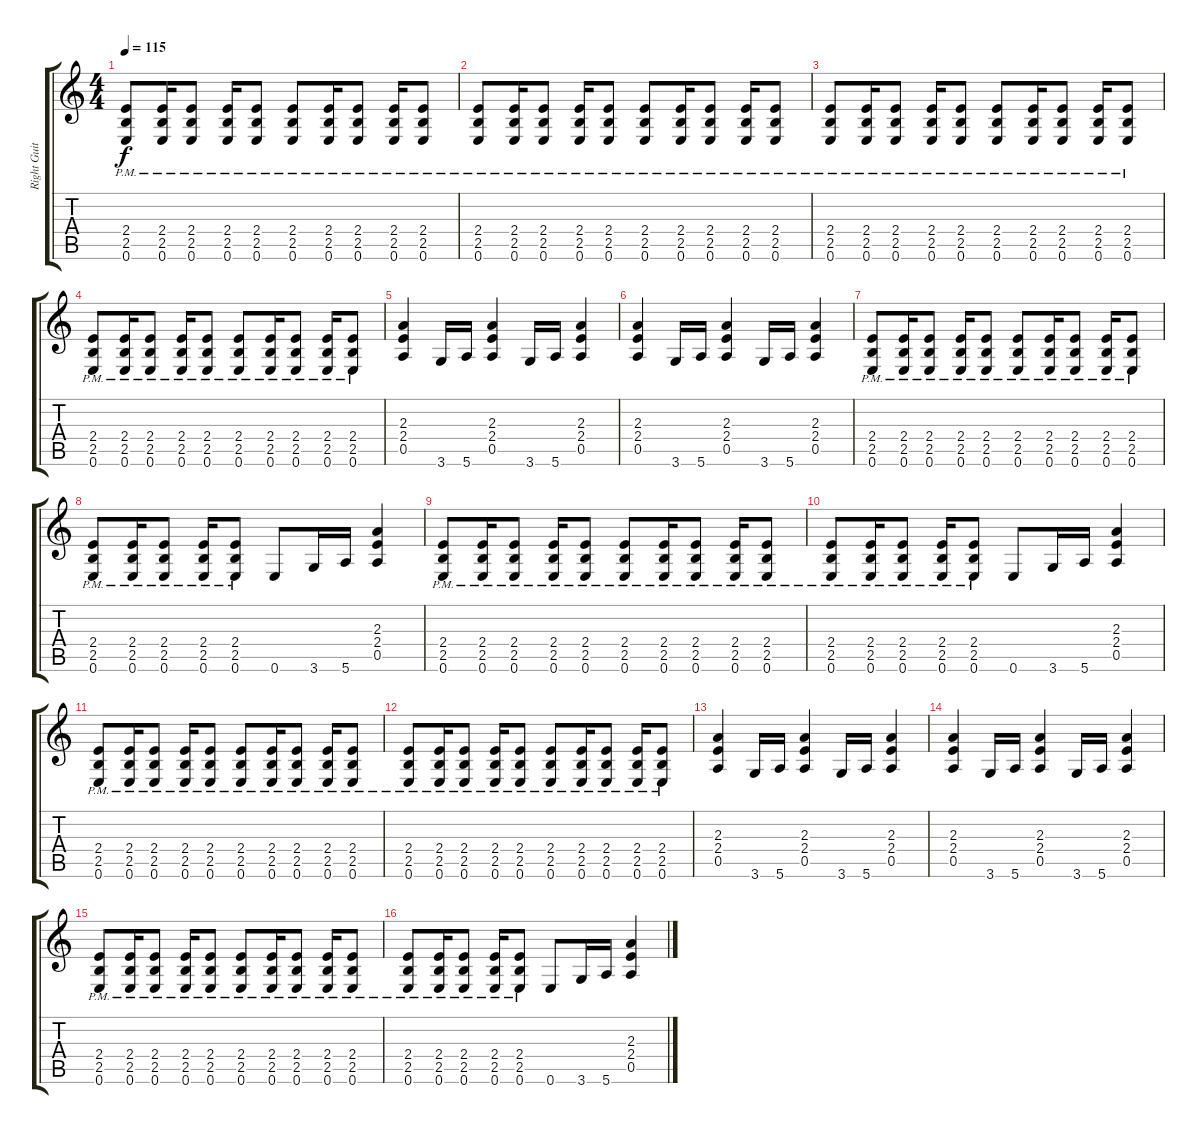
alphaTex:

\track ("Right Guitar" "Right Guit") {instrument distortionguitar}
\staff {score tabs}
\tuning (E4 B3 G3 D3 A2 E2) {hide}
\ts (4 4)
\section ("" "")
\tempo 115
\clef g2
\ks c
(2.4{pm} 2.5{pm} 0.6{pm}).8{dy f} (2.4{pm} 2.5{pm} 0.6{pm}).16 (2.4{pm} 2.5{pm} 0.6{pm}).8 (2.4{pm} 2.5{pm} 0.6{pm}).16 (2.4{pm} 2.5{pm} 0.6{pm}).8 (2.4{pm} 2.5{pm} 0.6{pm}).8 (2.4{pm} 2.5{pm} 0.6{pm}).16 (2.4{pm} 2.5{pm} 0.6{pm}).8 (2.4{pm} 2.5{pm} 0.6{pm}).16 (2.4{pm} 2.5{pm} 0.6{pm}).8 |
(2.4{pm} 2.5{pm} 0.6{pm}).8 (2.4{pm} 2.5{pm} 0.6{pm}).16 (2.4{pm} 2.5{pm} 0.6{pm}).8 (2.4{pm} 2.5{pm} 0.6{pm}).16 (2.4{pm} 2.5{pm} 0.6{pm}).8 (2.4{pm} 2.5{pm} 0.6{pm}).8 (2.4{pm} 2.5{pm} 0.6{pm}).16 (2.4{pm} 2.5{pm} 0.6{pm}).8 (2.4{pm} 2.5{pm} 0.6{pm}).16 (2.4{pm} 2.5{pm} 0.6{pm}).8 |
(2.4{pm} 2.5{pm} 0.6{pm}).8 (2.4{pm} 2.5{pm} 0.6{pm}).16 (2.4{pm} 2.5{pm} 0.6{pm}).8 (2.4{pm} 2.5{pm} 0.6{pm}).16 (2.4{pm} 2.5{pm} 0.6{pm}).8 (2.4{pm} 2.5{pm} 0.6{pm}).8 (2.4{pm} 2.5{pm} 0.6{pm}).16 (2.4{pm} 2.5{pm} 0.6{pm}).8 (2.4{pm} 2.5{pm} 0.6{pm}).16 (2.4{pm} 2.5{pm} 0.6{pm}).8 |
(2.4{pm} 2.5{pm} 0.6{pm}).8 (2.4{pm} 2.5{pm} 0.6{pm}).16 (2.4{pm} 2.5{pm} 0.6{pm}).8 (2.4{pm} 2.5{pm} 0.6{pm}).16 (2.4{pm} 2.5{pm} 0.6{pm}).8 (2.4{pm} 2.5{pm} 0.6{pm}).8 (2.4{pm} 2.5{pm} 0.6{pm}).16 (2.4{pm} 2.5{pm} 0.6{pm}).8 (2.4{pm} 2.5{pm} 0.6{pm}).16 (2.4{pm} 2.5{pm} 0.6{pm}).8 |
(2.3 2.4 0.5).4 3.6.16 5.6.16 (2.3 2.4 0.5).4 3.6.16 5.6.16 (2.3 2.4 0.5).4 |
(2.3 2.4 0.5).4 3.6.16 5.6.16 (2.3 2.4 0.5).4 3.6.16 5.6.16 (2.3 2.4 0.5).4 |
(2.4{pm} 2.5{pm} 0.6{pm}).8 (2.4{pm} 2.5{pm} 0.6{pm}).16 (2.4{pm} 2.5{pm} 0.6{pm}).8 (2.4{pm} 2.5{pm} 0.6{pm}).16 (2.4{pm} 2.5{pm} 0.6{pm}).8 (2.4{pm} 2.5{pm} 0.6{pm}).8 (2.4{pm} 2.5{pm} 0.6{pm}).16 (2.4{pm} 2.5{pm} 0.6{pm}).8 (2.4{pm} 2.5{pm} 0.6{pm}).16 (2.4{pm} 2.5{pm} 0.6{pm}).8 |
(2.4{pm} 2.5{pm} 0.6{pm}).8 (2.4{pm} 2.5{pm} 0.6{pm}).16 (2.4{pm} 2.5{pm} 0.6{pm}).8 (2.4{pm} 2.5{pm} 0.6{pm}).16 (2.4{pm} 2.5{pm} 0.6{pm}).8 0.6.8 3.6.16 5.6.16 (2.3 2.4 0.5).4 |
(2.4{pm} 2.5{pm} 0.6{pm}).8 (2.4{pm} 2.5{pm} 0.6{pm}).16 (2.4{pm} 2.5{pm} 0.6{pm}).8 (2.4{pm} 2.5{pm} 0.6{pm}).16 (2.4{pm} 2.5{pm} 0.6{pm}).8 (2.4{pm} 2.5{pm} 0.6{pm}).8 (2.4{pm} 2.5{pm} 0.6{pm}).16 (2.4{pm} 2.5{pm} 0.6{pm}).8 (2.4{pm} 2.5{pm} 0.6{pm}).16 (2.4{pm} 2.5{pm} 0.6{pm}).8 |
(2.4{pm} 2.5{pm} 0.6{pm}).8 (2.4{pm} 2.5{pm} 0.6{pm}).16 (2.4{pm} 2.5{pm} 0.6{pm}).8 (2.4{pm} 2.5{pm} 0.6{pm}).16 (2.4{pm} 2.5{pm} 0.6{pm}).8 0.6.8 3.6.16 5.6.16 (2.3 2.4 0.5).4 |
(2.4{pm} 2.5{pm} 0.6{pm}).8 (2.4{pm} 2.5{pm} 0.6{pm}).16 (2.4{pm} 2.5{pm} 0.6{pm}).8 (2.4{pm} 2.5{pm} 0.6{pm}).16 (2.4{pm} 2.5{pm} 0.6{pm}).8 (2.4{pm} 2.5{pm} 0.6{pm}).8 (2.4{pm} 2.5{pm} 0.6{pm}).16 (2.4{pm} 2.5{pm} 0.6{pm}).8 (2.4{pm} 2.5{pm} 0.6{pm}).16 (2.4{pm} 2.5{pm} 0.6{pm}).8 |
(2.4{pm} 2.5{pm} 0.6{pm}).8 (2.4{pm} 2.5{pm} 0.6{pm}).16 (2.4{pm} 2.5{pm} 0.6{pm}).8 (2.4{pm} 2.5{pm} 0.6{pm}).16 (2.4{pm} 2.5{pm} 0.6{pm}).8 (2.4{pm} 2.5{pm} 0.6{pm}).8 (2.4{pm} 2.5{pm} 0.6{pm}).16 (2.4{pm} 2.5{pm} 0.6{pm}).8 (2.4{pm} 2.5{pm} 0.6{pm}).16 (2.4{pm} 2.5{pm} 0.6{pm}).8 |
(2.3 2.4 0.5).4 3.6.16 5.6.16 (2.3 2.4 0.5).4 3.6.16 5.6.16 (2.3 2.4 0.5).4 |
(2.3 2.4 0.5).4 3.6.16 5.6.16 (2.3 2.4 0.5).4 3.6.16 5.6.16 (2.3 2.4 0.5).4 |
(2.4{pm} 2.5{pm} 0.6{pm}).8 (2.4{pm} 2.5{pm} 0.6{pm}).16 (2.4{pm} 2.5{pm} 0.6{pm}).8 (2.4{pm} 2.5{pm} 0.6{pm}).16 (2.4{pm} 2.5{pm} 0.6{pm}).8 (2.4{pm} 2.5{pm} 0.6{pm}).8 (2.4{pm} 2.5{pm} 0.6{pm}).16 (2.4{pm} 2.5{pm} 0.6{pm}).8 (2.4{pm} 2.5{pm} 0.6{pm}).16 (2.4{pm} 2.5{pm} 0.6{pm}).8 |
(2.4{pm} 2.5{pm} 0.6{pm}).8 (2.4{pm} 2.5{pm} 0.6{pm}).16 (2.4{pm} 2.5{pm} 0.6{pm}).8 (2.4{pm} 2.5{pm} 0.6{pm}).16 (2.4{pm} 2.5{pm} 0.6{pm}).8 0.6.8 3.6.16 5.6.16 (2.3 2.4 0.5).4
